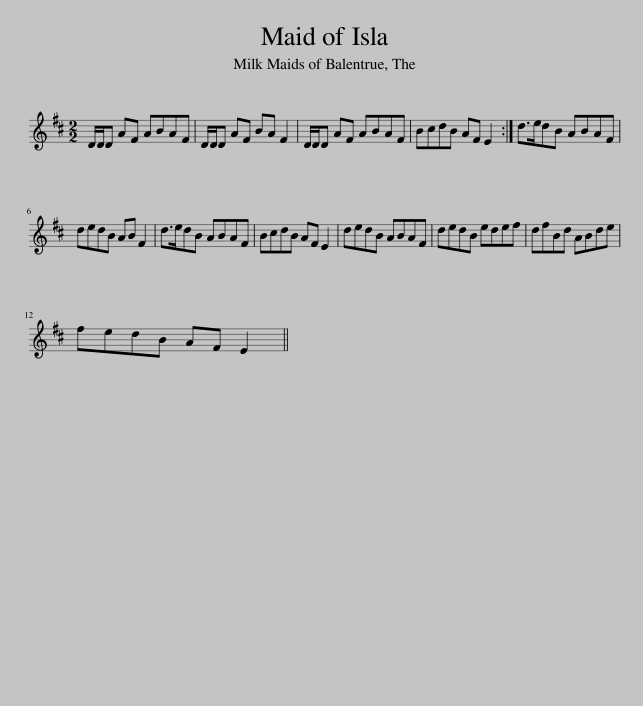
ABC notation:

X:1
L:1/8
M:2/2
I:linebreak $
K:D
V:1 treble
V:1
 D/D/D AF ABAF | D/D/D AF BA F2 | D/D/D AF ABAF | BcdB AF E2 :| d>edB ABAF |$ %5
 dedB AB F2 | d>edB ABAF | BcdB AF E2 | dedB ABAF | dedB edef | %10
 dfBd ABde |$ fedB AF E2 || %12
